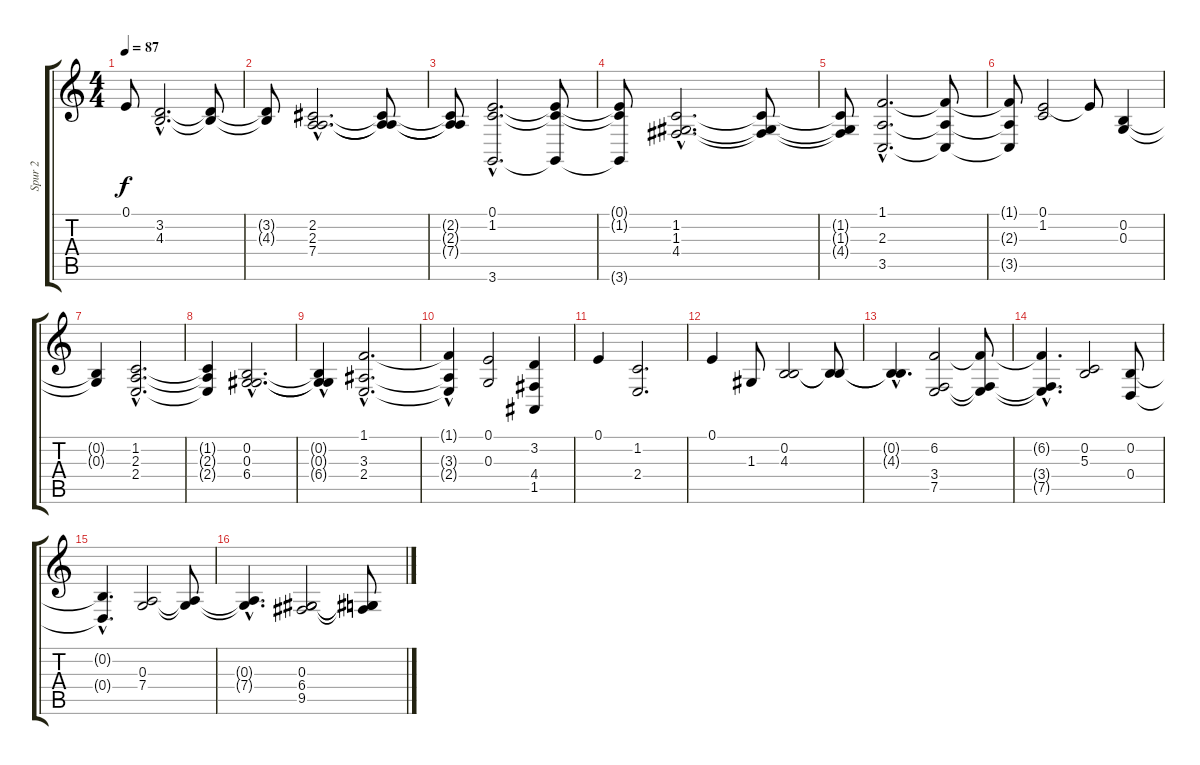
\track ("Spur 2" "Spur 2") {instrument pad2warm}
\staff {score tabs}
\tuning (E4 B3 G3 D3 A2 E2) {hide}
\ts (4 4)
\tempo 87
\clef g2
\ks c
0.1{t}.8{dy f} (3.2{hac} 4.3{hac}).2{d} (3.2{t} 4.3{t}).8 |
(3.2{t} 4.3{t}).8 (2.2{hac} 2.3{hac} 7.4{hac}).2{d} (2.2{t} 2.3{t} 7.4{t}).8 |
(2.2{t} 2.3{t} 7.4{t}).8 (0.1{hac} 1.2{hac} 3.6{hac}).2{d} (0.1{t} 1.2{t} 3.6{t}).8 |
(0.1{t} 1.2{t} 3.6{t}).8 (1.2{hac} 1.3{hac} 4.4{hac}).2{d} (1.2{t} 1.3{t} 4.4{t}).8 |
(1.2{t} 1.3{t} 4.4{t}).8 (1.1{hac} 2.3{hac} 3.5{hac}).2{d} (1.1{t} 2.3{t} 3.5{t}).8 |
(1.1{t} 2.3{t} 3.5{t}).8 (0.1 1.2).2 0.1{t}.8 (0.2 0.3).4 |
(0.2{t} 0.3{t}).4 (1.2{hac} 2.3{hac} 2.4{hac}).2{d} |
(1.2{t} 2.3{t} 2.4{t}).4 (0.2{hac} 0.3{hac} 6.4{hac}).2{d} |
(0.2{hac t} 0.3{t} 6.4{t}).4 (1.1{hac} 3.3{hac} 2.4{hac}).2{d} |
(1.1{t} 3.3{t} 2.4{hac t}).4 (0.1 0.3).2 (3.2 4.4 1.5).4 |
0.1.4 (1.2 2.4).2{d} |
0.1.4 1.3.8 (0.2 4.3).2 (0.2{t} 4.3{t}).8 |
(0.2{hac t} 4.3{hac t}).4{d} (6.2 3.4 7.5).2 (6.2{t} 3.4{t} 7.5{t}).8 |
(6.2{hac t} 3.4{hac t} 7.5{hac t}).4{d} (0.2 5.3).2 (0.2 0.4).8 |
(0.2{hac t} 0.4{hac t}).4{d} (0.3 7.4).2 (0.3{t} 7.4{t}).8 |
(0.3{hac t} 7.4{hac t}).4{d} (0.3 6.4 9.5).2 (0.3{t} 6.4{t} 9.5{t}).8
